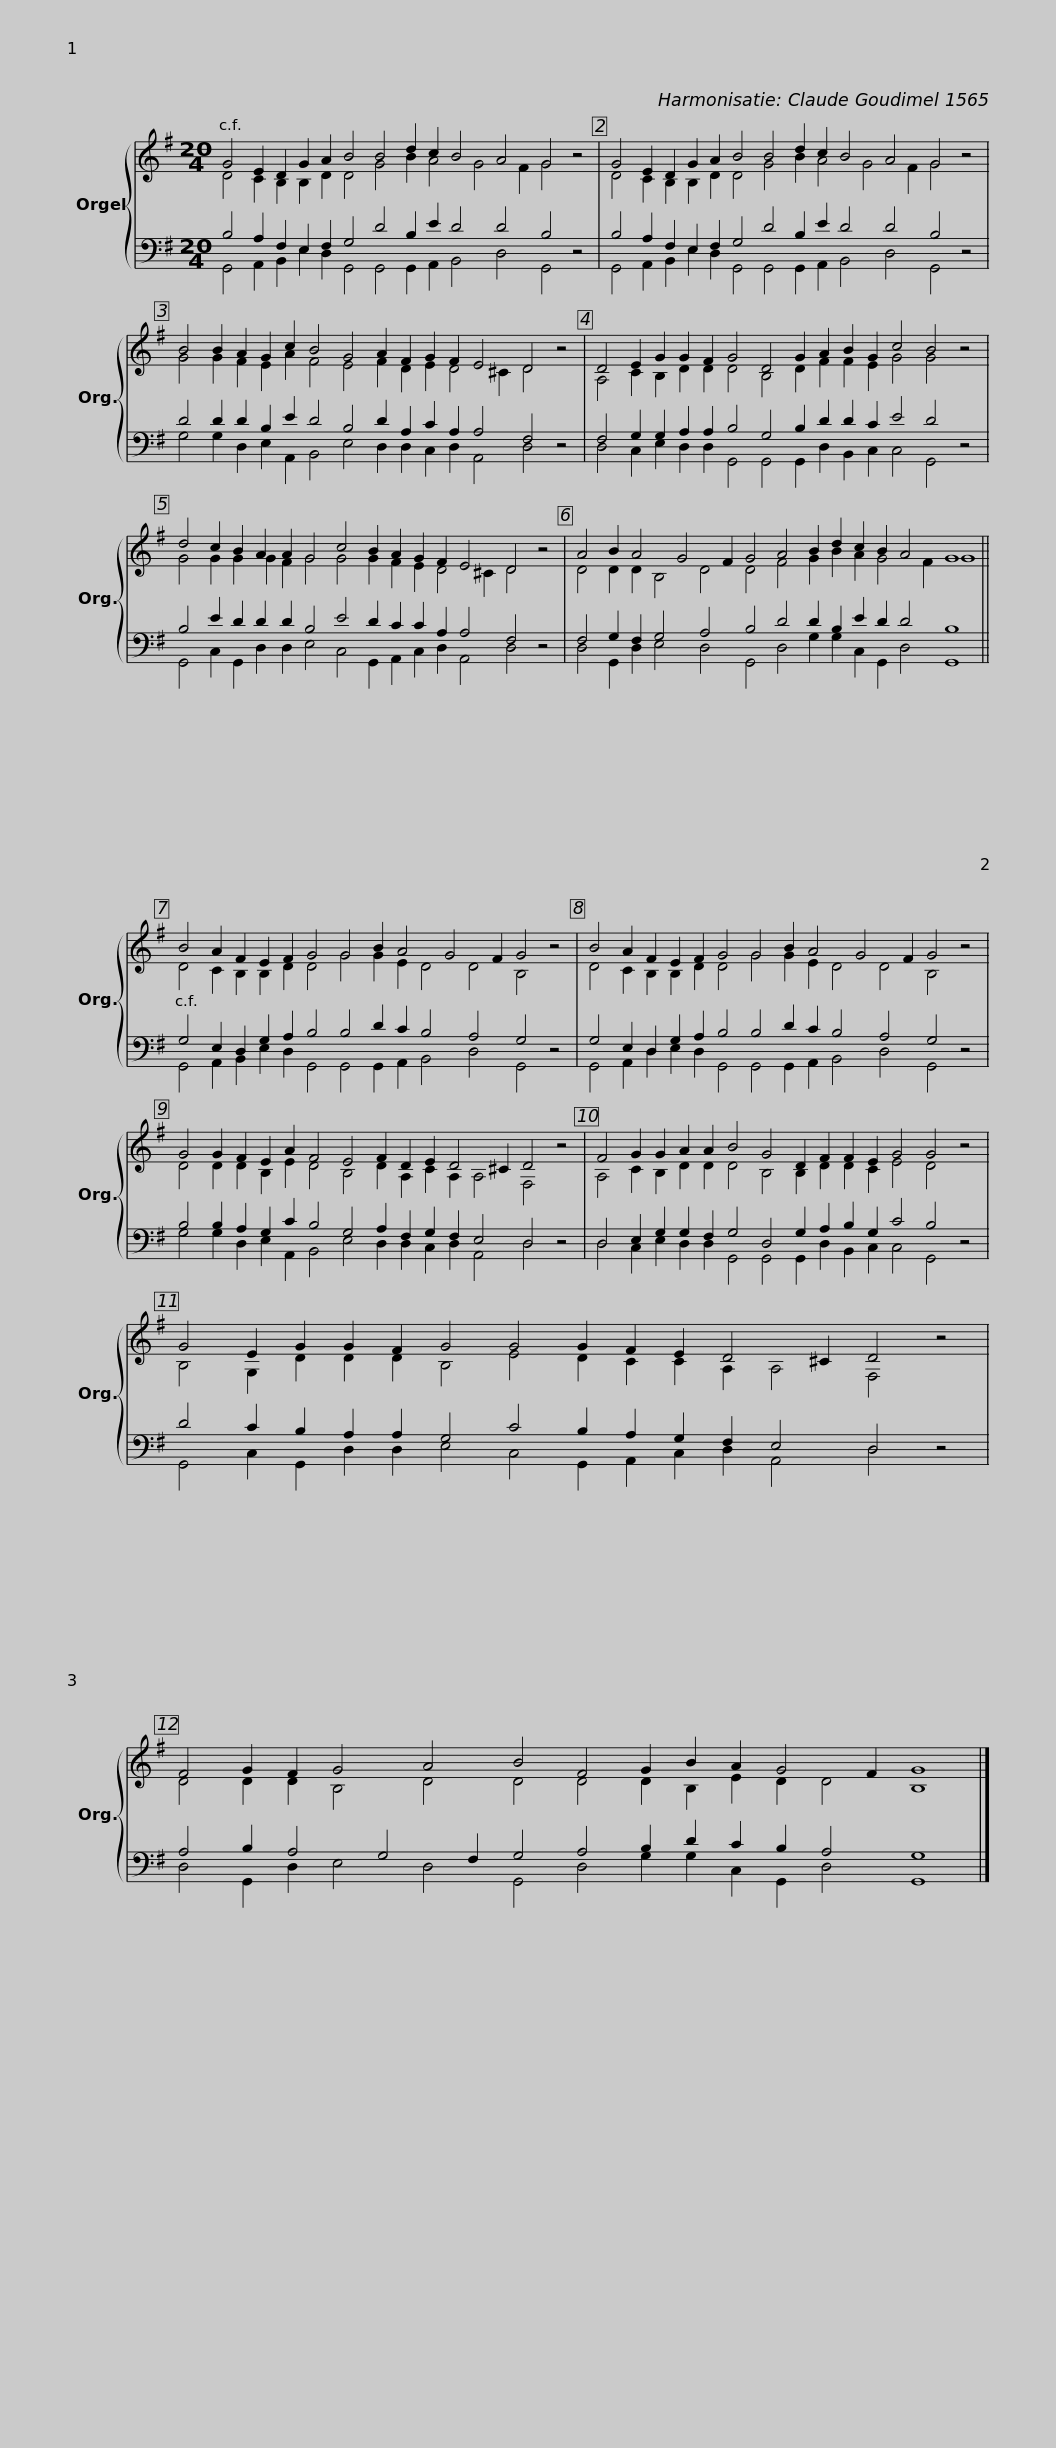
X:1
%%score { ( 1 2 ) | ( 3 4 ) }
L:1/8
M:20/4
I:linebreak $
K:G
V:1 treble
V:2 treble
V:3 bass
V:4 bass
V:1
 G4 E2 D2 G2 A2 B4 B4 d2 c2 B4 A4 G4 z4 |$ G4 E2 D2 G2 A2 B4 B4 d2 c2 B4 A4 G4 z4 |$ B4 B2 A2 G2 c2 B4 G4 A2 F2 G2 F2 E4 D4 z4 |$ D4 E2 G2 G2 F2 G4 D4 G2 A2 B2 G2 c4 B4 z4 |$ d4 c2 B2 A2 A2 G4 c4 B2 A2 G2 F2 E4 D4 z4 |$ %5
 A4 B2 A4 G4 F2 G4 A4 B2 d2 c2 B2 A4 G8 ||$ B4 A2 F2 E2 F2 G4 G4 B2 A4 G4 F2 G4 z4 |$ B4 A2 F2 E2 F2 G4 G4 B2 A4 G4 F2 G4 z4 |$ G4 G2 F2 E2 A2 F4 E4 F2 D2 E2 D4 ^C2 D4 z4 |$ F4 G2 G2 A2 A2 B4 G4 D2 F2 F2 E2 G4 G4 z4 |$ %10
 G4 E2 G2 G2 F2 G4 G4 G2 F2 E2 D4 ^C2 D4 z4 |$ F4 G2 F2 G4 A4 B4 F4 G2 B2 A2 G4 F2 G8 |] %12
V:2
 D4 C2 B,2 B,2 D2 D4 G4 B2 A4 G4 F2 G4 x4 |$ D4 C2 B,2 B,2 D2 D4 G4 B2 A4 G4 F2 G4 x4 |$ G4 G2 F2 E2 A2 F4 E4 F2 D2 E2 D4 ^C2 D4 x4 |$ A,4 C2 B,2 D2 D2 D4 B,4 D2 F2 F2 E2 G4 G4 x4 |$ G4 G2 G2 G2 F2 G4 G4 G2 F2 E2 D4 ^C2 D4 x4 |$ %5
 D4 D2 D2 B,4 D4 D4 F4 G2 B2 A2 G4 F2 G8 ||$ D4 C2 B,2 B,2 D2 D4 G4 G2 E2 D4 D4 B,4 x4 |$ D4 C2 B,2 B,2 D2 D4 G4 G2 E2 D4 D4 B,4 x4 |$ D4 D2 D2 B,2 E2 D4 B,4 D2 A,2 C2 A,2 A,4 F,4 x4 |$ A,4 C2 B,2 D2 D2 D4 B,4 B,2 D2 D2 C2 E4 D4 x4 |$ %10
 B,4 G,2 D2 D2 D2 B,4 E4 D2 C2 C2 A,2 A,4 F,4 x4 |$ D4 D2 D2 B,4 D4 D4 D4 D2 B,2 E2 D2 D4 B,8 |] %12
V:3
 B,4 A,2 F,2 E,2 F,2 G,4 D4 B,2 E2 D4 D4 B,4 z4 |$ B,4 A,2 F,2 E,2 F,2 G,4 D4 B,2 E2 D4 D4 B,4 z4 |$ D4 D2 D2 B,2 E2 D4 B,4 D2 A,2 C2 A,2 A,4 F,4 z4 |$ F,4 G,2 G,2 A,2 A,2 B,4 G,4 B,2 D2 D2 C2 E4 D4 z4 |$ B,4 E2 D2 D2 D2 B,4 E4 D2 C2 C2 A,2 A,4 F,4 z4 |$ %5
 F,4 G,2 F,2 G,4 A,4 B,4 D4 D2 B,2 E2 D2 D4 B,8 ||$ G,4 E,2 D,2 G,2 A,2 B,4 B,4 D2 C2 B,4 A,4 G,4 z4 |$ G,4 E,2 D,2 G,2 A,2 B,4 B,4 D2 C2 B,4 A,4 G,4 z4 |$ B,4 B,2 A,2 G,2 C2 B,4 G,4 A,2 F,2 G,2 F,2 E,4 D,4 z4 |$ D,4 E,2 G,2 G,2 F,2 G,4 D,4 G,2 A,2 B,2 G,2 C4 B,4 z4 |$ %10
 D4 C2 B,2 A,2 A,2 G,4 C4 B,2 A,2 G,2 F,2 E,4 D,4 z4 |$ A,4 B,2 A,4 G,4 F,2 G,4 A,4 B,2 D2 C2 B,2 A,4 G,8 |] %12
V:4
 G,,4 A,,2 B,,2 E,2 D,2 G,,4 G,,4 G,,2 A,,2 B,,4 D,4 G,,4 x4 |$ G,,4 A,,2 B,,2 E,2 D,2 G,,4 G,,4 G,,2 A,,2 B,,4 D,4 G,,4 x4 |$ G,4 G,2 D,2 E,2 A,,2 B,,4 E,4 D,2 D,2 C,2 D,2 A,,4 D,4 x4 |$ D,4 C,2 E,2 D,2 D,2 G,,4 G,,4 G,,2 D,2 B,,2 C,2 C,4 G,,4 x4 |$ G,,4 C,2 G,,2 D,2 D,2 E,4 C,4 G,,2 A,,2 C,2 D,2 A,,4 D,4 x4 |$ %5
 D,4 G,,2 D,2 E,4 D,4 G,,4 D,4 G,2 G,2 C,2 G,,2 D,4 G,,8 ||$ G,,4 A,,2 B,,2 E,2 D,2 G,,4 G,,4 G,,2 A,,2 B,,4 D,4 G,,4 x4 |$ G,,4 A,,2 D,2 E,2 D,2 G,,4 G,,4 G,,2 A,,2 B,,4 D,4 G,,4 x4 |$ G,4 G,2 D,2 E,2 A,,2 B,,4 E,4 D,2 D,2 C,2 D,2 A,,4 D,4 x4 |$ D,4 C,2 E,2 D,2 D,2 G,,4 G,,4 G,,2 D,2 B,,2 C,2 C,4 G,,4 x4 |$ %10
 G,,4 C,2 G,,2 D,2 D,2 E,4 C,4 G,,2 A,,2 C,2 D,2 A,,4 D,4 x4 |$ D,4 G,,2 D,2 E,4 D,4 G,,4 D,4 G,2 G,2 C,2 G,,2 D,4 G,,8 |] %12
